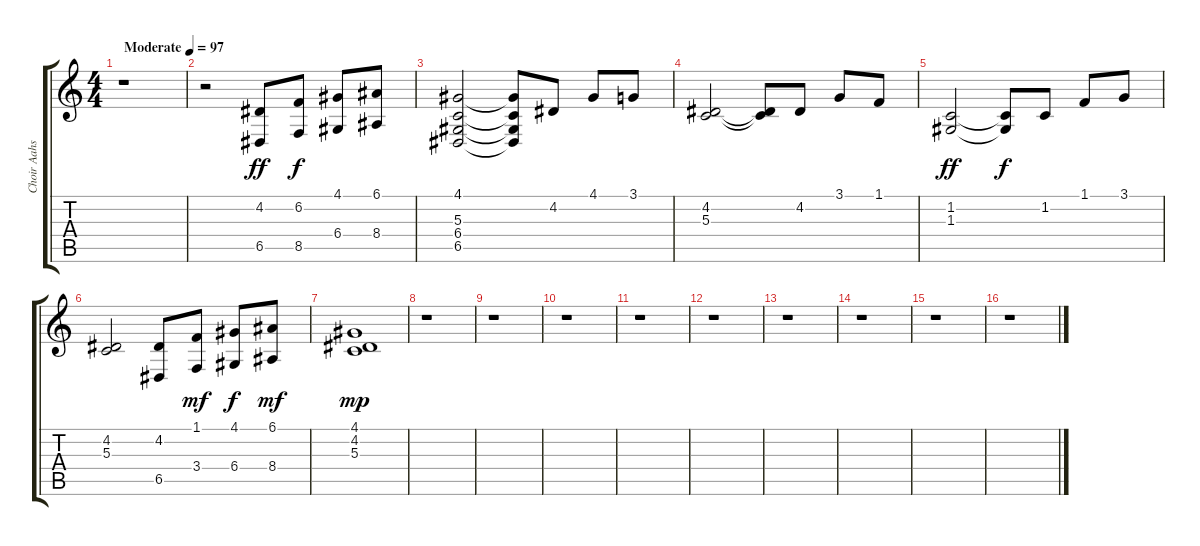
\track ("Choir Aahs" "Choir Aahs") {instrument choiraahs}
\staff {score tabs}
\tuning (E4 B3 G3 D3 A2 E2) {hide}
\ts (4 4)
\tempo (97 "Moderate")
\clef g2
\ks c
r.1{dy ff instrument choiraahs} |
r.2 (4.2 6.5).8 (6.2 8.5).8{dy f} (4.1 6.4).8 (6.1 8.4).8 |
(4.1 5.3 6.4 6.5).2 (4.1{t} 5.3{t} 6.4{t} 6.5{t}).8 4.2.8 4.1.8 3.1.8 |
(4.2 5.3).2 (4.2{t} 5.3{t}).8 4.2.8 3.1.8 1.1.8 |
(1.2 1.3).2{dy ff} (1.2{t} 1.3{t}).8{dy f} 1.2.8 1.1.8 3.1.8 |
(4.2 5.3).2 (4.2 6.5).8 (1.1 3.4).8{dy mf} (4.1 6.4).8{dy f} (6.1 8.4).8{dy mf} |
(4.1 4.2 5.3).1{dy mp} |
r.1 |
r.1 |
r.1 |
r.1 |
r.1 |
r.1 |
r.1 |
r.1 |
r.1
